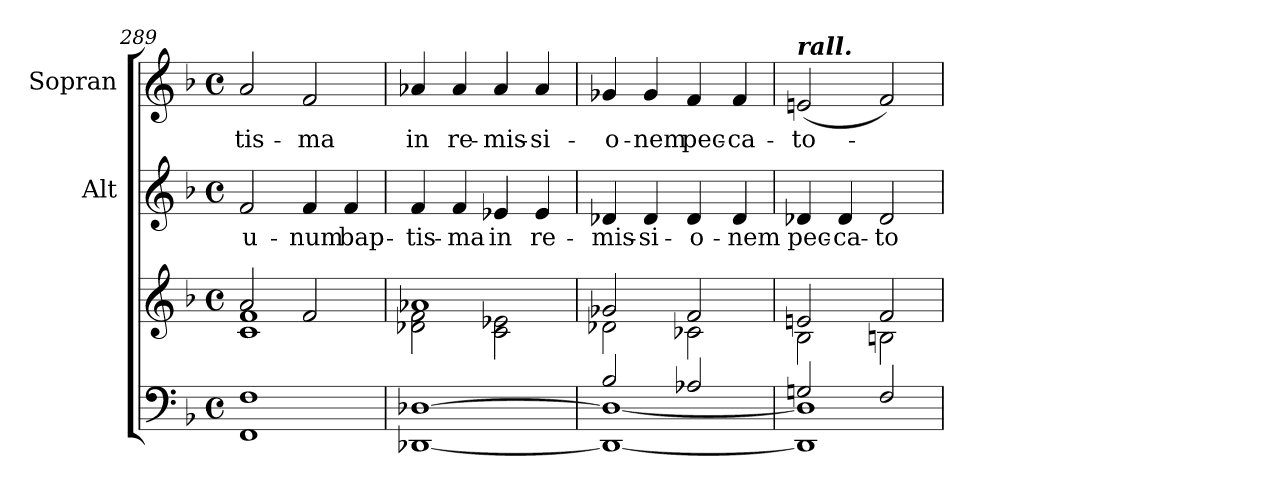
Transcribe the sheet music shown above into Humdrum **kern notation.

**kern	**kern	**kern	**text	**kern	**text
*part3	*part3	*part2	*part2	*part1	*part1
*staff4	*staff3	*staff2	*staff2	*staff1	*staff1
*	*	*I"Alt	*	*I"Sopran	*
*	*	*I'A.	*	*I'S.	*
*clefF4	*clefG2	*clefG2	*	*clefG2	*
*k[b-]	*k[b-]	*k[b-]	*	*k[b-]	*
*F:	*F:	*F:	*	*F:	*
*M4/4	*M4/4	*M4/4	*	*M4/4	*
*met(c)	*met(c)	*met(c)	*	*met(c)	*
=289	=289	=289	=289	=289	=289
*	*^	*	*	*	*
!	!	!	!	!LO:LY:b	!	!LO:LY:b
1FF 1F	2a/	1c 1f	2f/	u-	2a/	-tis-
!	!	!	!	!LO:LY:b	!	!LO:LY:b
.	2f/	.	4f/	-num	2f/	-ma
!	!	!	!	!LO:LY:b	!	!
.	.	.	4f/	bap-	.	.
!!LO:PB:g=z
=290	=290	=290	=290	=290	=290	=290
!	!	!	!	!LO:LY:b	!	!LO:LY:b
[1DD-X [1D-X	1a-X	2d-X\ 2f\	4f/	-tis-	4a-X/	in
!	!	!	!	!LO:LY:b	!	!LO:LY:b
.	.	.	4f/	-ma	4a-/	re-
!	!	!	!	!LO:LY:b	!	!LO:LY:b
.	.	2c\ 2e-X\	4e-X/	in	4a-/	-mis-
!	!	!	!	!LO:LY:b	!	!LO:LY:b
.	.	.	4e-/	re-	4a-/	-si-
=291	=291	=291	=291	=291	=291	=291
*^	*	*	*	*	*	*
!	!	!	!	!	!LO:LY:b	!	!LO:LY:b
2B-/	1DD-_ 1D-_	2g-X/	2d-X\	4d-X/	-mis-	4g-X/	-o-
!	!	!	!	!	!LO:LY:b	!	!LO:LY:b
.	.	.	.	4d-/	-si-	4g-/	-nem
!	!	!	!	!	!LO:LY:b	!	!LO:LY:b
2A-X/	.	2f/	2c-X\	4d-/	-o-	4f/	pec-
!	!	!	!	!	!LO:LY:b	!	!LO:LY:b
.	.	.	.	4d-/	-nem	4f/	-ca-
=292	=292	=292	=292	=292	=292	=292	=292
!	!	!	!	!	!	!LO:TX:a:Bi:t=rall.	!
!	!	!	!	!	!LO:LY:b	!	!LO:LY:b
2Gn/	1DD-] 1D-]	2en/	2B-\	4d-X/	pec-	(<2en/	-to-
!	!	!	!	!	!LO:LY:b	!	!
.	.	.	.	4d-/	-ca-	.	.
!	!	!	!	!	!LO:LY:b	!	!
2F/	.	2f/	2Bn\	2d-/	-to-	2f/)	.
*v	*v	*	*	*	*	*	*
*	*v	*v	*	*	*	*
=	=	=	=	=	=
*-	*-	*-	*-	*-	*-
